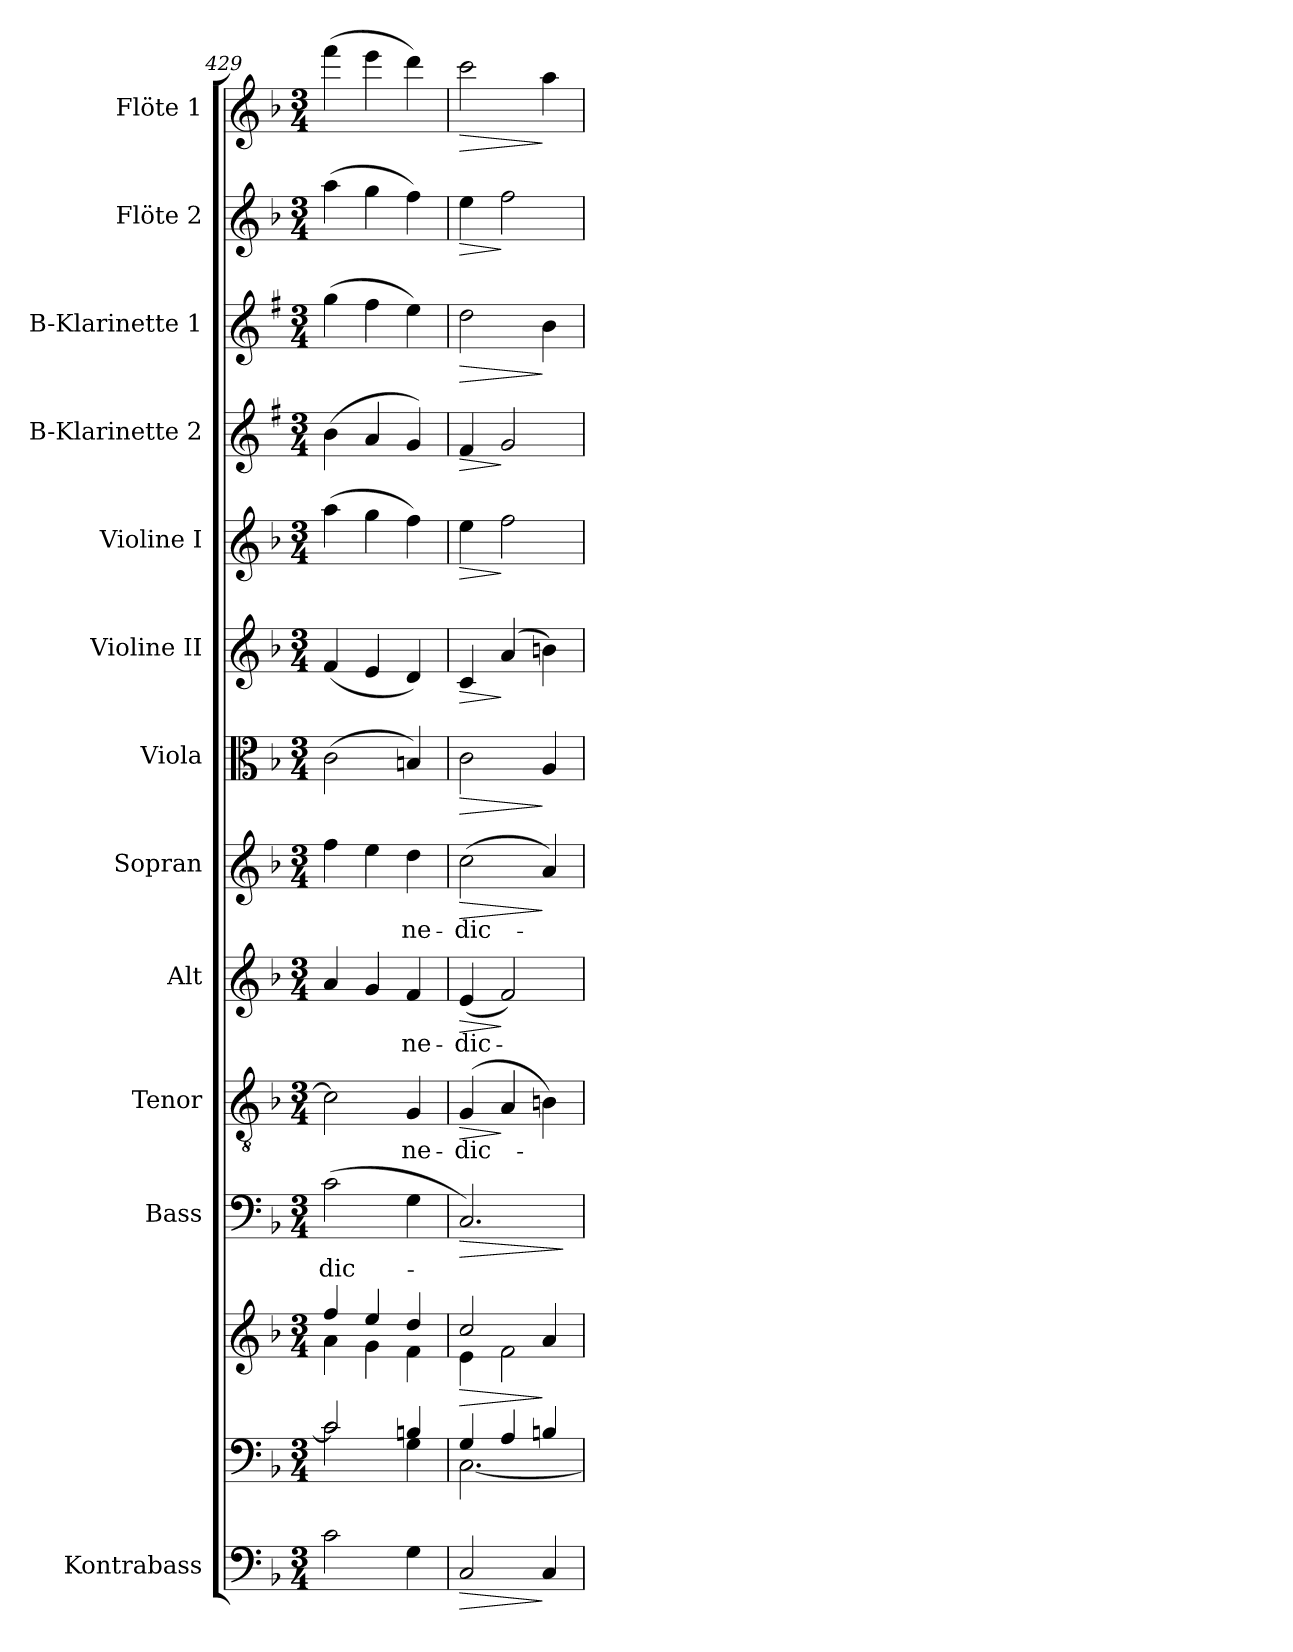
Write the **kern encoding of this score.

**kern	**dynam	**kern	**kern	**dynam	**kern	**text	**dynam	**kern	**text	**dynam	**kern	**text	**dynam	**kern	**text	**dynam	**kern	**dynam	**kern	**dynam	**kern	**dynam	**kern	**dynam	**kern	**dynam	**kern	**dynam	**kern	**dynam
*part13	*part13	*part12	*part12	*part12	*part11	*part11	*part11	*part10	*part10	*part10	*part9	*part9	*part9	*part8	*part8	*part8	*part7	*part7	*part6	*part6	*part5	*part5	*part4	*part4	*part3	*part3	*part2	*part2	*part1	*part1
*staff14	*staff14	*staff13	*staff12	*staff12/13	*staff11	*staff11	*staff11	*staff10	*staff10	*staff10	*staff9	*staff9	*staff9	*staff8	*staff8	*staff8	*staff7	*staff7	*staff6	*staff6	*staff5	*staff5	*staff4	*staff4	*staff3	*staff3	*staff2	*staff2	*staff1	*staff1
*I"Kontrabass	*	*	*	*	*I"Bass	*	*	*I"Tenor	*	*	*I"Alt	*	*	*I"Sopran	*	*	*I"Viola	*	*I"Violine II	*	*I"Violine I	*	*I"B-Klarinette 2	*	*I"B-Klarinette 1	*	*I"Flöte 2	*	*I"Flöte 1	*
*I'Kb.	*	*	*	*	*I'B.	*	*	*I'T.	*	*	*I'A.	*	*	*I'S.	*	*	*I'Vla.	*	*I'Vl. II	*	*I'Vl. I	*	*I'B Kl. 2	*	*I'B Kl. 1	*	*I'Fl. 2	*	*I'Fl. 1	*
*clefF4	*	*clefF4	*clefG2	*	*clefF4	*	*	*clefGv2	*	*	*clefG2	*	*	*clefG2	*	*	*clefC3	*	*clefG2	*	*clefG2	*	*clefG2	*	*clefG2	*	*clefG2	*	*clefG2	*
*ITrd7c12	*	*	*	*	*	*	*	*	*	*	*	*	*	*	*	*	*	*	*	*	*	*	*ITrd1c2	*	*ITrd1c2	*	*	*	*	*
*k[b-]	*	*k[b-]	*k[b-]	*	*k[b-]	*	*	*k[b-]	*	*	*k[b-]	*	*	*k[b-]	*	*	*k[b-]	*	*k[b-]	*	*k[b-]	*	*k[b-]	*	*k[b-]	*	*k[b-]	*	*k[b-]	*
*F:	*	*F:	*F:	*	*F:	*	*	*F:	*	*	*F:	*	*	*F:	*	*	*F:	*	*F:	*	*F:	*	*F:	*	*F:	*	*F:	*	*F:	*
*M3/4	*	*M3/4	*M3/4	*	*M3/4	*	*	*M3/4	*	*	*M3/4	*	*	*M3/4	*	*	*M3/4	*	*M3/4	*	*M3/4	*	*M3/4	*	*M3/4	*	*M3/4	*	*M3/4	*
=429	=429	=429	=429	=429	=429	=429	=429	=429	=429	=429	=429	=429	=429	=429	=429	=429	=429	=429	=429	=429	=429	=429	=429	=429	=429	=429	=429	=429	=429	=429
*	*	*^	*^	*	*	*	*	*	*	*	*	*	*	*	*	*	*	*	*	*	*	*	*	*	*	*	*	*	*	*
!	!	!	!	!	!	!	!	!LO:LY:b	!	!	!	!	!	!	!	!	!	!	!	!	!	!	!	!	!	!	!	!	!	!	!	!
2C\	.	2c/]	2c\	4ff/	4a\	.	(>2c\	-dic-	.	2c\]	.	.	4a/	.	.	4ff\	.	.	(>2c\	.	(<4f/	.	(>4aa\	.	(>4a\	.	(>4ff\	.	(>4aa\	.	(>4fff\	.
.	.	.	.	4ee/	4g\	.	.	.	.	.	.	.	4g/	.	.	4ee\	.	.	.	.	4e/	.	4gg\	.	4g/	.	4ee\	.	4gg\	.	4eee\	.
!	!	!	!	!	!	!	!	!	!	!	!LO:LY:b	!	!	!LO:LY:b	!	!	!LO:LY:b	!	!	!	!	!	!	!	!	!	!	!	!	!	!	!
4GG\	.	4Bn/	4G\	4dd/	4f\	.	4G\	.	.	4G/	-ne-	.	4f/	-ne-	.	4dd\	-ne-	.	4Bn/)	.	4d/)	.	4ff\)	.	4f/)	.	4dd\)	.	4ff\)	.	4ddd\)	.
=430	=430	=430	=430	=430	=430	=430	=430	=430	=430	=430	=430	=430	=430	=430	=430	=430	=430	=430	=430	=430	=430	=430	=430	=430	=430	=430	=430	=430	=430	=430	=430	=430
!	!LO:HP:b	!	!	!	!	!LO:HP:b	!	!	!LO:HP:b	!	!LO:LY:b	!LO:HP:b	!	!LO:LY:b	!LO:HP:b	!	!LO:LY:b	!LO:HP:b	!	!LO:HP:b	!	!LO:HP:b	!	!LO:HP:b	!	!LO:HP:b	!	!LO:HP:b	!	!LO:HP:b	!	!LO:HP:b
2CC/	>	4G/	[<2.C\	2cc/	4e\	>	2.C/)	.	>	(4G/	-dic-	>	(<4e/	-dic-	>	(>2cc\	-dic-	>	2c\	>	4c/	>	4ee\	>	4e/	>	2cc\	>	4ee\	>	2ccc\	>
.	.	4A/	.	.	2f\	.	.	.	.	4A/	.	]	2f/)	.	]	.	.	.	.	.	(4a/	]	2ff\	]	2f/	]	.	.	2ff\	]	.	.
4CC/	]	4Bn/	.	4a/	.	]	.	.	.	4Bn\)	.	.	.	.	.	4a/)	.	]	4A/	]	4bn\)	.	.	.	.	.	4a\	]	.	.	4aa\	]
*	*	*v	*v	*	*	*	*	*	*	*	*	*	*	*	*	*	*	*	*	*	*	*	*	*	*	*	*	*	*	*	*	*
*	*	*	*v	*v	*	*	*	*	*	*	*	*	*	*	*	*	*	*	*	*	*	*	*	*	*	*	*	*	*	*	*
.	.	.	.	.	.	.	]	.	.	.	.	.	.	.	.	.	.	.	.	.	.	.	.	.	.	.	.	.	.	.
=	=	=	=	=	=	=	=	=	=	=	=	=	=	=	=	=	=	=	=	=	=	=	=	=	=	=	=	=	=	=
*-	*-	*-	*-	*-	*-	*-	*-	*-	*-	*-	*-	*-	*-	*-	*-	*-	*-	*-	*-	*-	*-	*-	*-	*-	*-	*-	*-	*-	*-	*-
